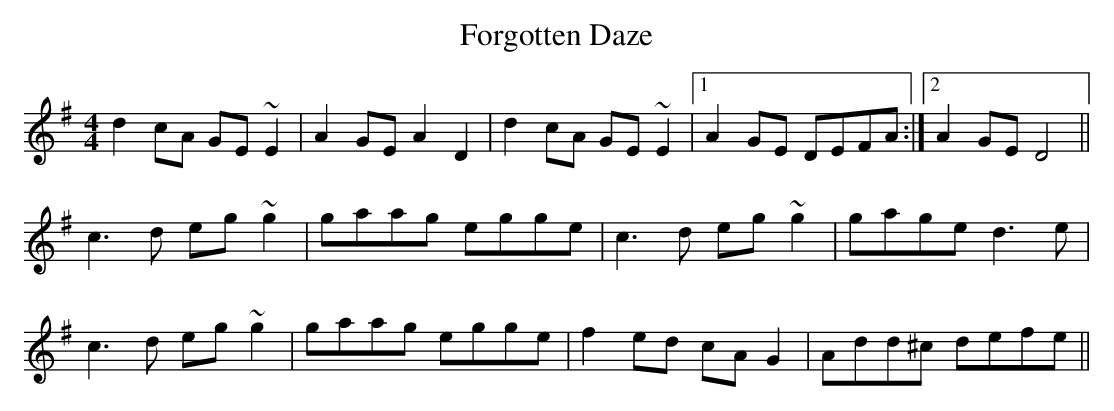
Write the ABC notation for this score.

X:1
T: Forgotten Daze
M: 4/4
L: 1/8
K: Dmix
d2cA GE~E2|A2GE A2D2|d2cA GE~E2|1 A2GE DEFA:|2 A2GE D4||
c3d eg~g2|gaag egge|c3d eg~g2|gage d3e|
c3d eg~g2|gaag egge|f2ed cAG2|Add^c defe||
